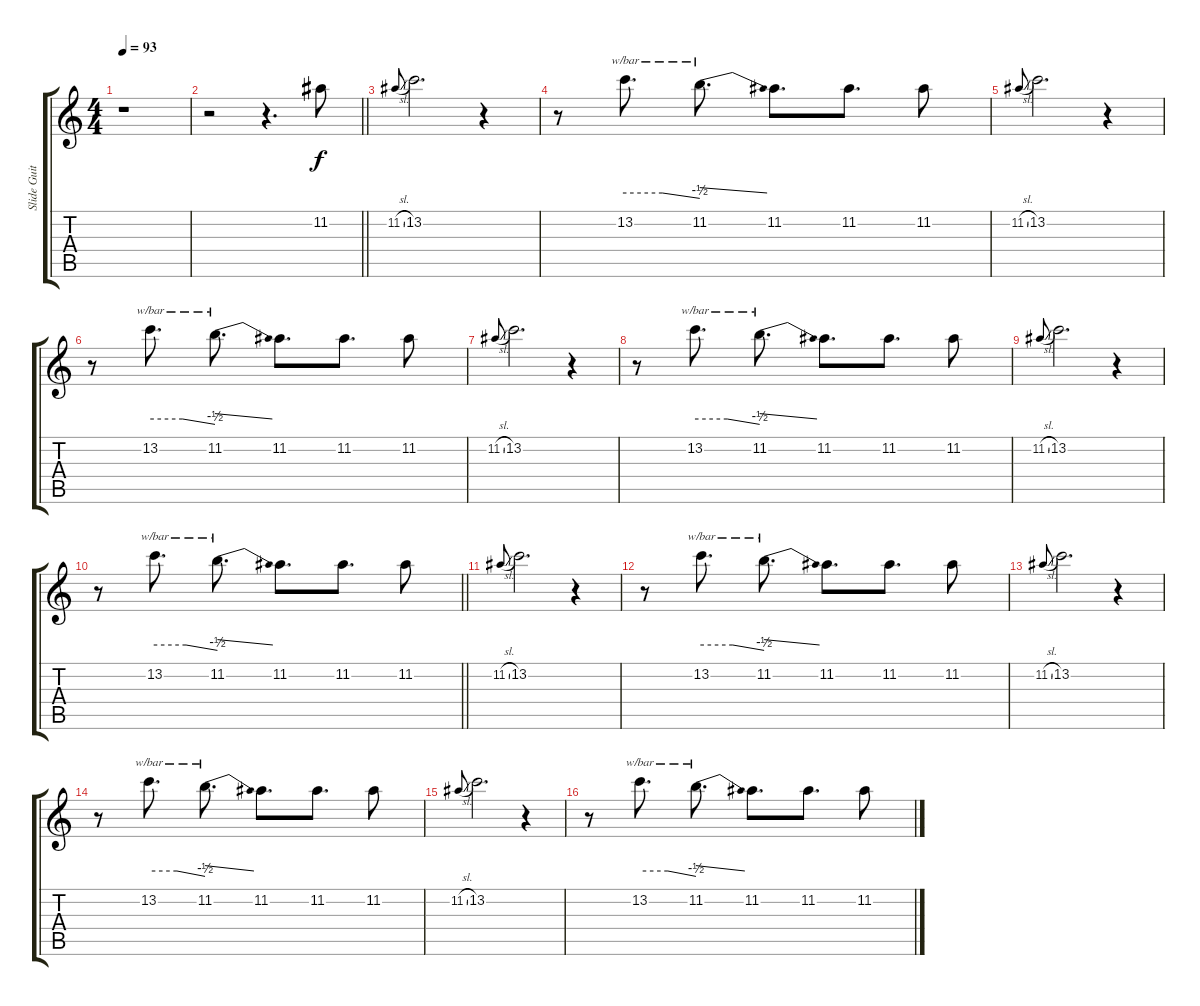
\track ("Slide Guitar" "Slide Guit") {instrument electricguitarjazz}
\staff {score tabs}
\tuning (E4 B3 G3 D3 A2 E2) {hide}
\ts (4 4)
\tempo 93
\clef g2
\ks c
r.1{dy f} |
\barLineRight lightlight
r.2 r.4{d} 11.2.8 |
11.2{sl}.8{gr onbeat} 13.2.2{d} r.4 |
r.8 13.2.8{d tbe (custom default 0 0 30 0 60 -2)} 11.2.8{d tbe (dive default 0 2 60 0)} 11.2.8{d} 11.2.8{d} 11.2.8 |
11.2{sl}.8{gr onbeat} 13.2.2{d} r.4 |
r.8 13.2.8{d tbe (custom default 0 0 30 0 60 -2)} 11.2.8{d tbe (dive default 0 2 60 0)} 11.2.8{d} 11.2.8{d} 11.2.8 |
11.2{sl}.8{gr onbeat} 13.2.2{d} r.4 |
r.8 13.2.8{d tbe (custom default 0 0 30 0 60 -2)} 11.2.8{d tbe (dive default 0 2 60 0)} 11.2.8{d} 11.2.8{d} 11.2.8 |
11.2{sl}.8{gr onbeat} 13.2.2{d} r.4 |
\barLineRight lightlight
r.8 13.2.8{d tbe (custom default 0 0 30 0 60 -2)} 11.2.8{d tbe (dive default 0 2 60 0)} 11.2.8{d} 11.2.8{d} 11.2.8 |
11.2{sl}.8{gr onbeat} 13.2.2{d} r.4 |
r.8 13.2.8{d tbe (custom default 0 0 30 0 60 -2)} 11.2.8{d tbe (dive default 0 2 60 0)} 11.2.8{d} 11.2.8{d} 11.2.8 |
11.2{sl}.8{gr onbeat} 13.2.2{d} r.4 |
r.8 13.2.8{d tbe (custom default 0 0 30 0 60 -2)} 11.2.8{d tbe (dive default 0 2 60 0)} 11.2.8{d} 11.2.8{d} 11.2.8 |
11.2{sl}.8{gr onbeat} 13.2.2{d} r.4 |
r.8 13.2.8{d tbe (custom default 0 0 30 0 60 -2)} 11.2.8{d tbe (dive default 0 2 60 0)} 11.2.8{d} 11.2.8{d} 11.2.8
